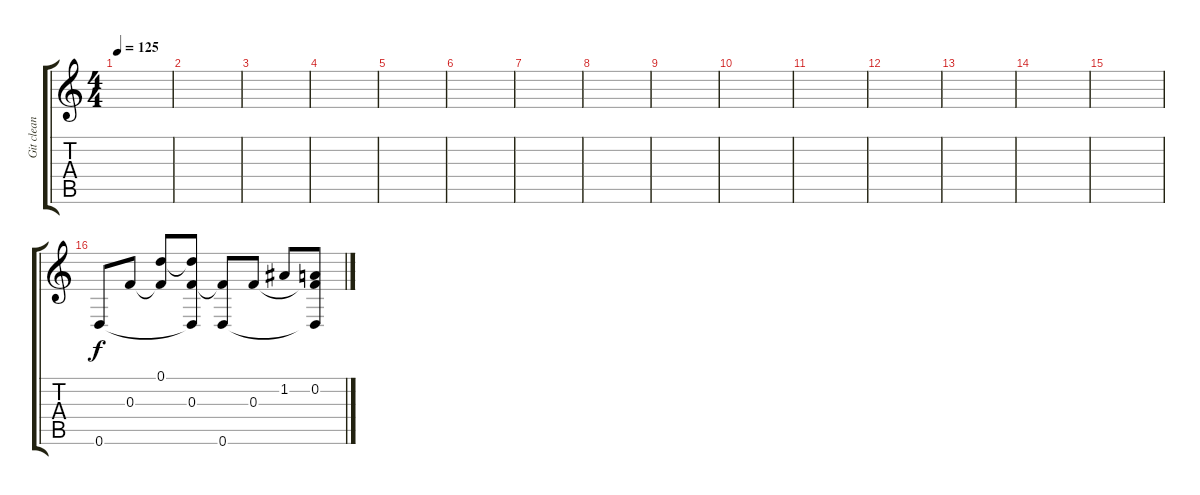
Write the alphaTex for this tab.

\track ("Git clean rechts" "Git clean ") {instrument acousticguitarsteel}
\staff {score tabs}
\tuning (D4 A3 F3 C3 G2 D2) {hide}
\ts (4 4)
\tempo 125
\clef g2
\ks c
|
|
|
|
|
|
|
|
|
|
|
|
|
|
|
0.6.8 0.3.8 (0.1 0.3{t}).8 (0.1{t} 0.3 0.6{t}).8 (0.3{t} 0.6).8 0.3.8 1.2.8 (0.2 0.3{t} 0.6{t}).8
